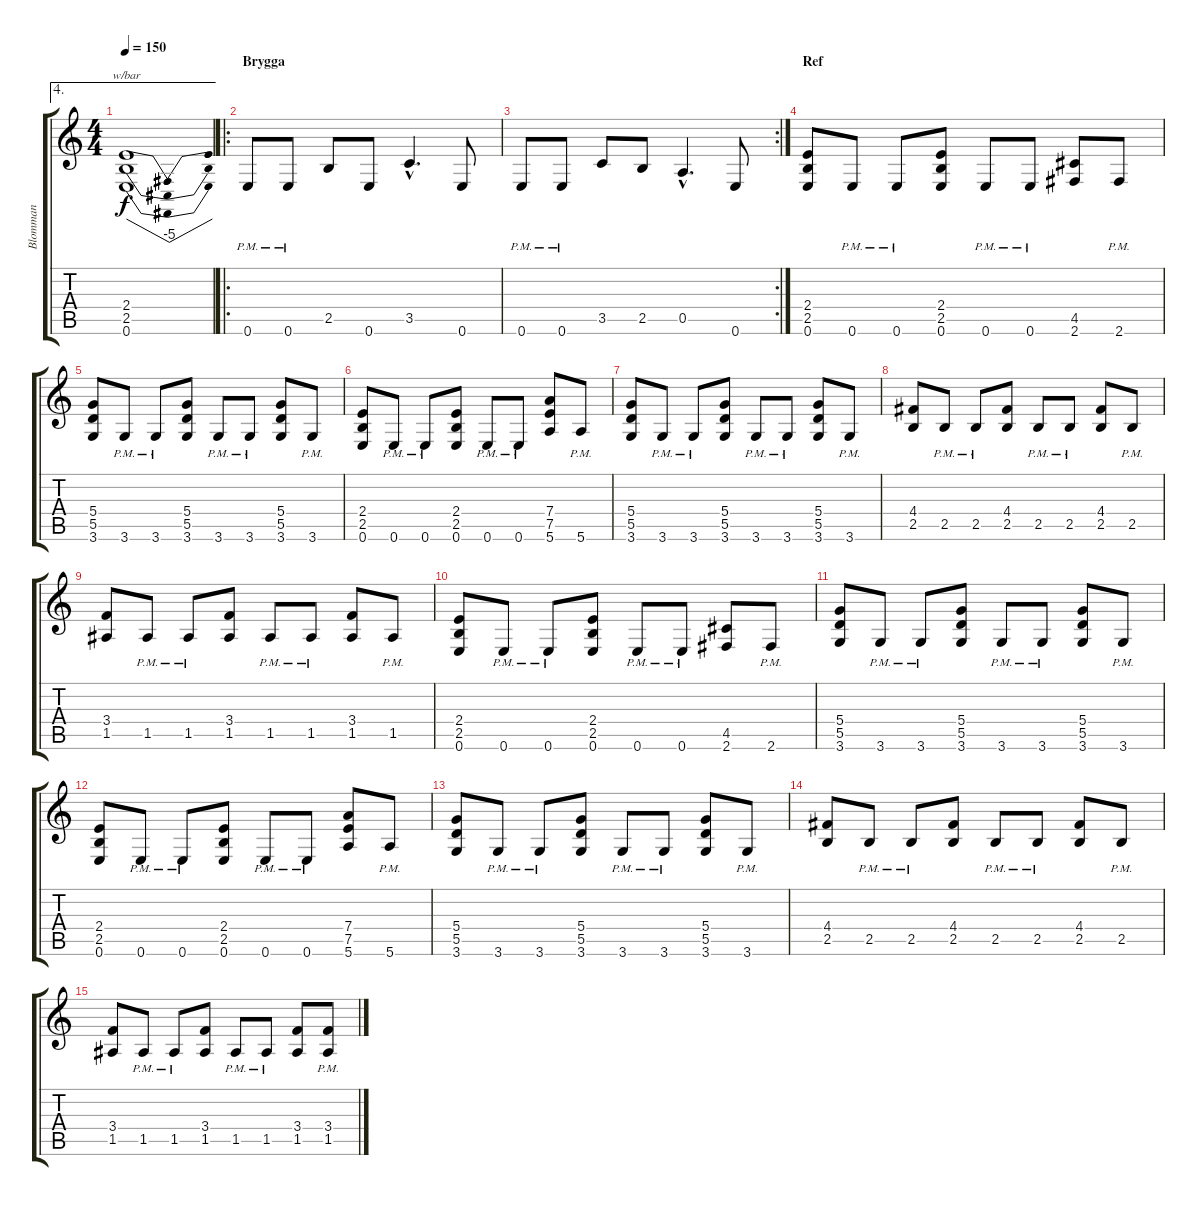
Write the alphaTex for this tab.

\track ("Blomman" "Blomman") {instrument distortionguitar}
\staff {score tabs}
\tuning (E4 B3 G3 D3 A2 E2) {hide}
\ae 4
\ts (4 4)
\tempo 150
\clef g2
\ks c
(2.4 2.5 0.6).1{tbe (dip default 0 0 45 -20 60 0) dy f} |
\ro
\section ("" "Brygga")
0.6{pm}.8 0.6{pm}.8 2.5.8 0.6.8 3.5{hac}.4{d} 0.6.8 |
\rc 2
0.6{pm}.8 0.6{pm}.8 3.5.8 2.5.8 0.5{hac}.4{d} 0.6.8 |
\section ("" "Ref")
(2.4 2.5 0.6).8 0.6{pm}.8 0.6{pm}.8 (2.4 2.5 0.6).8 0.6{pm}.8 0.6{pm}.8 (4.5 2.6).8 2.6{pm}.8 |
(5.4 5.5 3.6).8 3.6{pm}.8 3.6{pm}.8 (5.4 5.5 3.6).8 3.6{pm}.8 3.6{pm}.8 (5.4 5.5 3.6).8 3.6{pm}.8 |
(2.4 2.5 0.6).8 0.6{pm}.8 0.6{pm}.8 (2.4 2.5 0.6).8 0.6{pm}.8 0.6{pm}.8 (7.4 7.5 5.6).8 5.6{pm}.8 |
(5.4 5.5 3.6).8 3.6{pm}.8 3.6{pm}.8 (5.4 5.5 3.6).8 3.6{pm}.8 3.6{pm}.8 (5.4 5.5 3.6).8 3.6{pm}.8 |
(4.4 2.5).8 2.5{pm}.8 2.5{pm}.8 (4.4 2.5).8 2.5{pm}.8 2.5{pm}.8 (4.4 2.5).8 2.5{pm}.8 |
(3.4 1.5).8 1.5{pm}.8 1.5{pm}.8 (3.4 1.5).8 1.5{pm}.8 1.5{pm}.8 (3.4 1.5).8 1.5{pm}.8 |
(2.4 2.5 0.6).8 0.6{pm}.8 0.6{pm}.8 (2.4 2.5 0.6).8 0.6{pm}.8 0.6{pm}.8 (4.5 2.6).8 2.6{pm}.8 |
(5.4 5.5 3.6).8 3.6{pm}.8 3.6{pm}.8 (5.4 5.5 3.6).8 3.6{pm}.8 3.6{pm}.8 (5.4 5.5 3.6).8 3.6{pm}.8 |
(2.4 2.5 0.6).8 0.6{pm}.8 0.6{pm}.8 (2.4 2.5 0.6).8 0.6{pm}.8 0.6{pm}.8 (7.4 7.5 5.6).8 5.6{pm}.8 |
(5.4 5.5 3.6).8 3.6{pm}.8 3.6{pm}.8 (5.4 5.5 3.6).8 3.6{pm}.8 3.6{pm}.8 (5.4 5.5 3.6).8 3.6{pm}.8 |
(4.4 2.5).8 2.5{pm}.8 2.5{pm}.8 (4.4 2.5).8 2.5{pm}.8 2.5{pm}.8 (4.4 2.5).8 2.5{pm}.8 |
(3.4 1.5).8 1.5{pm}.8 1.5{pm}.8 (3.4 1.5).8 1.5{pm}.8 1.5{pm}.8 (3.4 1.5).8 (3.4 1.5{pm}).8
